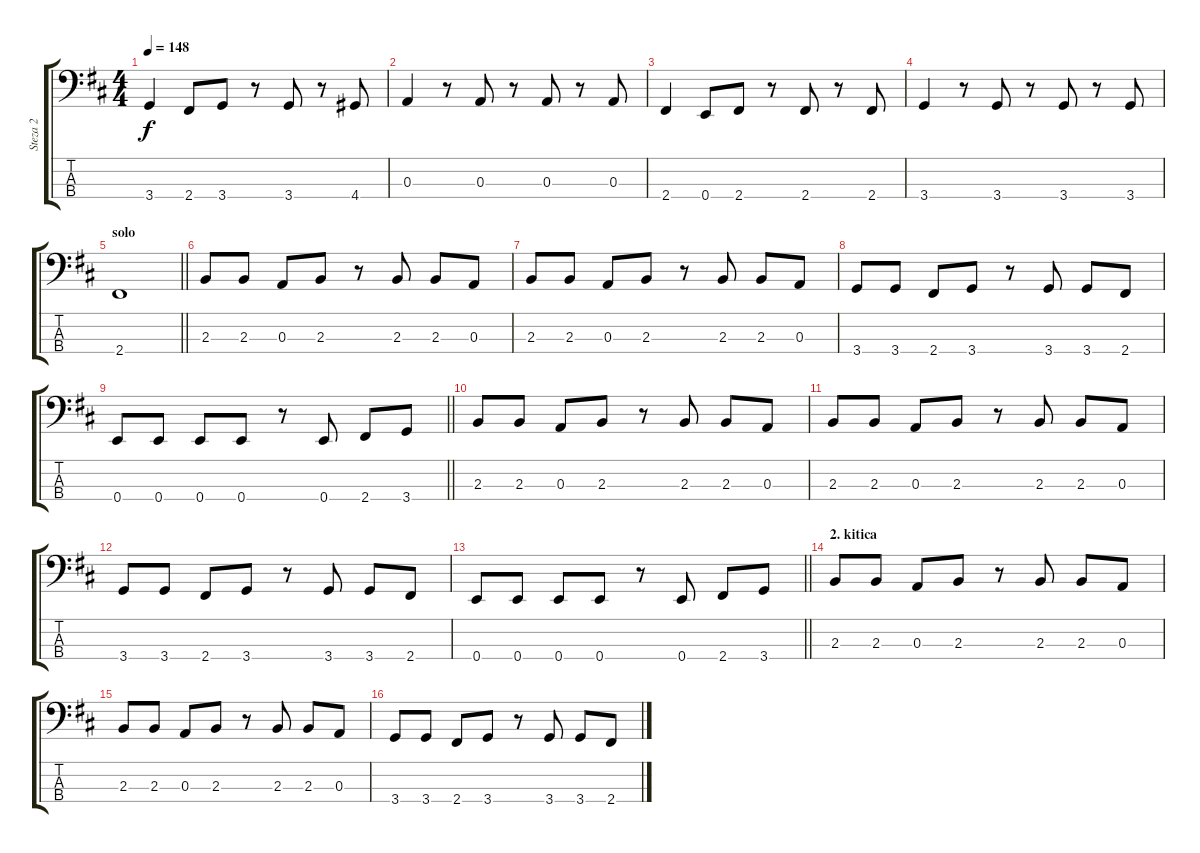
\track ("Steza 2" "Steza 2") {instrument electricbasspick}
\staff {score tabs}
\tuning (G2 D2 A1 E1) {hide}
\ts (4 4)
\tempo 148
\clef f4
\ks d
3.4.4{dy f} 2.4.8 3.4.8 r.8 3.4.8 r.8 4.4.8 |
0.3.4 r.8 0.3.8 r.8 0.3.8 r.8 0.3.8 |
2.4.4 0.4.8 2.4.8 r.8 2.4.8 r.8 2.4.8 |
3.4.4 r.8 3.4.8 r.8 3.4.8 r.8 3.4.8 |
\section ("" "solo")
\barLineRight lightlight
2.4.1 |
2.3.8 2.3.8 0.3.8 2.3.8 r.8 2.3.8 2.3.8 0.3.8 |
2.3.8 2.3.8 0.3.8 2.3.8 r.8 2.3.8 2.3.8 0.3.8 |
3.4.8 3.4.8 2.4.8 3.4.8 r.8 3.4.8 3.4.8 2.4.8 |
\barLineRight lightlight
0.4.8 0.4.8 0.4.8 0.4.8 r.8 0.4.8 2.4.8 3.4.8 |
2.3.8 2.3.8 0.3.8 2.3.8 r.8 2.3.8 2.3.8 0.3.8 |
2.3.8 2.3.8 0.3.8 2.3.8 r.8 2.3.8 2.3.8 0.3.8 |
3.4.8 3.4.8 2.4.8 3.4.8 r.8 3.4.8 3.4.8 2.4.8 |
\barLineRight lightlight
0.4.8 0.4.8 0.4.8 0.4.8 r.8 0.4.8 2.4.8 3.4.8 |
\section ("" "2. kitica")
2.3.8 2.3.8 0.3.8 2.3.8 r.8 2.3.8 2.3.8 0.3.8 |
2.3.8 2.3.8 0.3.8 2.3.8 r.8 2.3.8 2.3.8 0.3.8 |
3.4.8 3.4.8 2.4.8 3.4.8 r.8 3.4.8 3.4.8 2.4.8
